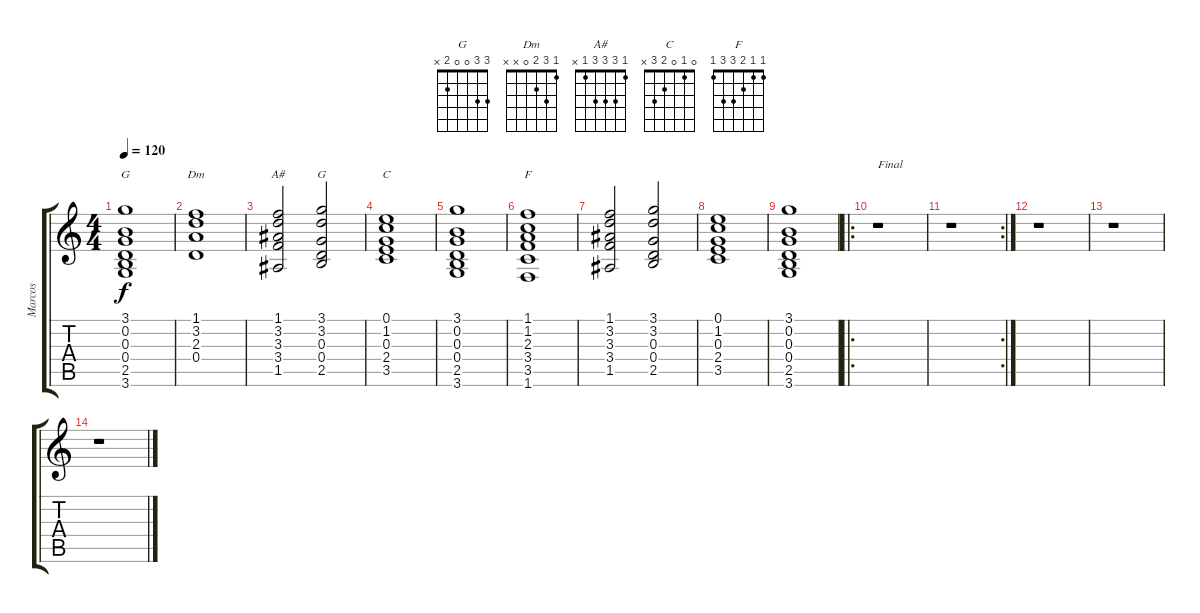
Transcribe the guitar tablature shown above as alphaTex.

\track ("Marcos" "Marcos") {instrument distortionguitar}
\staff {score tabs}
\tuning (E4 B3 G3 D3 A2 E2) {hide}
\chord ("G" 3 0 0 0 2 3)
\chord ("Dm" 1 3 2 0 x x)
\chord ("A#" 1 3 3 3 1 x)
\chord ("G" 3 3 0 0 2 x)
\chord ("C" 0 1 0 2 3 x)
\chord ("F" 1 1 2 3 3 1)
\ts (4 4)
\tempo 120
\clef g2
\ks c
(3.1 0.2 0.3 0.4 2.5 3.6).1{ch "G" dy f} |
(1.1 3.2 2.3 0.4).1{ch "Dm"} |
(1.1 3.2 3.3 3.4 1.5).2{ch "A#"} (3.1 3.2 0.3 0.4 2.5).2{ch "G"} |
(0.1 1.2 0.3 2.4 3.5).1{ch "C"} |
(3.1 0.2 0.3 0.4 2.5 3.6).1 |
(1.1 1.2 2.3 3.4 3.5 1.6).1{ch "F"} |
(1.1 3.2 3.3 3.4 1.5).2 (3.1 3.2 0.3 0.4 2.5).2 |
(0.1 1.2 0.3 2.4 3.5).1 |
(3.1 0.2 0.3 0.4 2.5 3.6).1 |
\ro
r.1{txt "Final"} |
\rc 2
r.1 |
r.1 |
r.1 |
r.1
